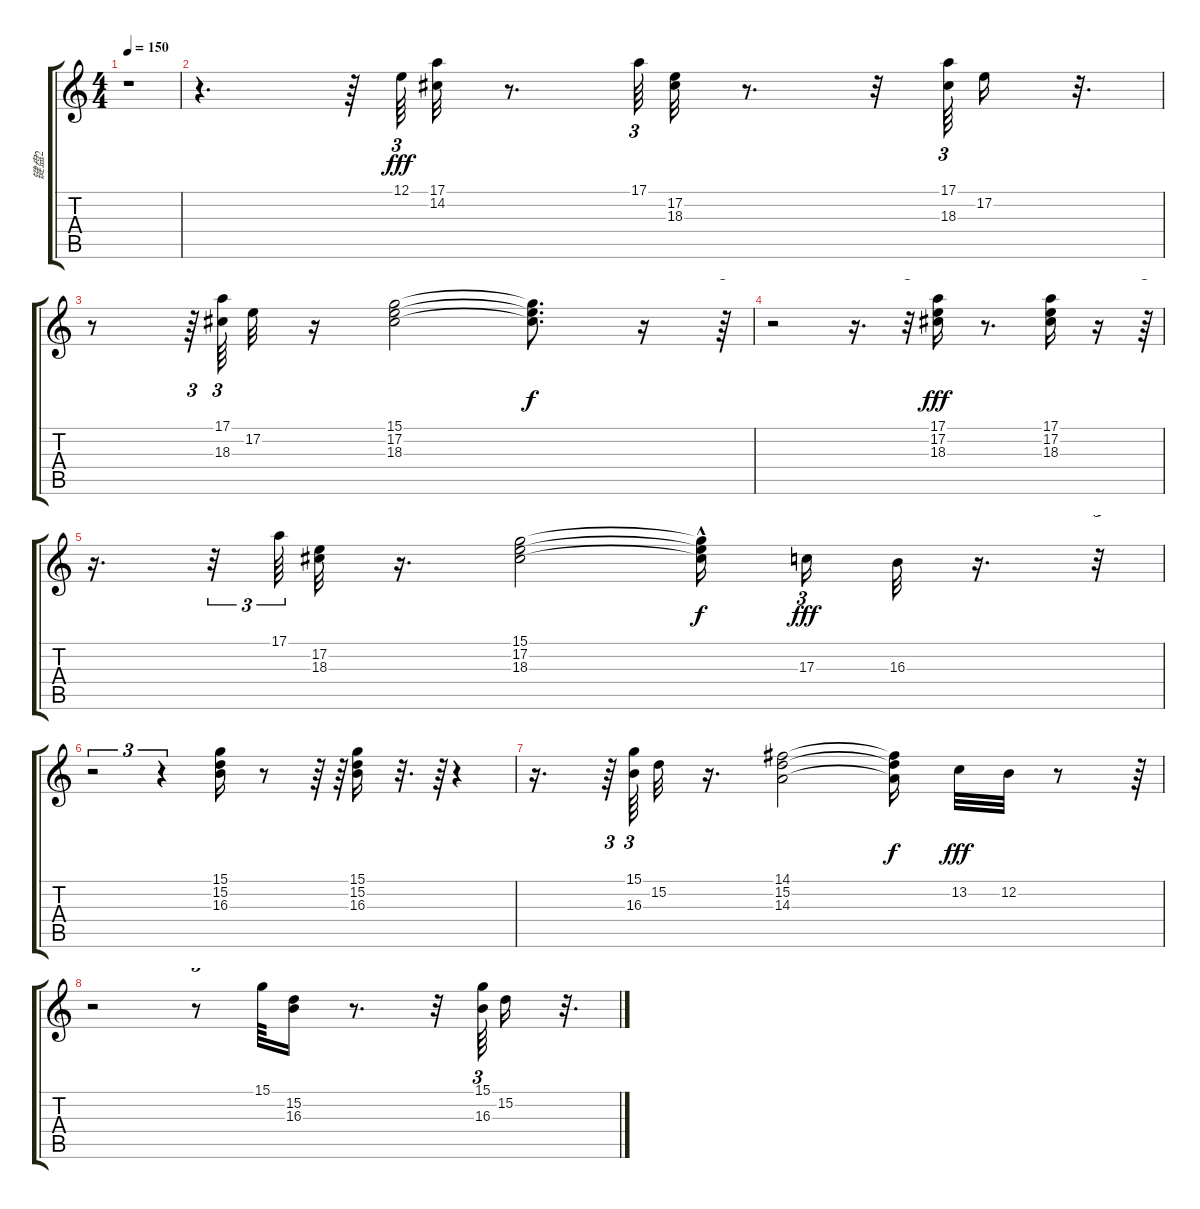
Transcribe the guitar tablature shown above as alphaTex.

\track ("键盘2" "键盘2") {instrument rockorgan}
\staff {score tabs}
\tuning (E4 B3 G3 D3 A2 E2) {hide}
\ts (4 4)
\tempo 150
\clef g2
\ks c
r.1{dy f} |
r.4{d} r.64 12.1.64{tu (3 2) dy fff} (17.1 14.2).32 r.8{d} 17.1.64{tu (3 2)} (17.2 18.3).32 r.8{d} r.32 (17.1 18.3).64{tu (3 2)} 17.2.16 r.32{d} |
r.8 r.64{tu (3 2)} (17.1 18.3).64{tu (3 2)} 17.2.32 r.16 (15.1 17.2 18.3).2 (15.1{t} 17.2{t} 18.3{t}).8{d dy f} r.16 r.64{tu (3 2)} |
r.2 r.16{d} r.32{tu (3 2)} (17.1 17.2 18.3).16{dy fff} r.8{d} (17.1 17.2 18.3).16 r.16 r.64{tu (3 2)} |
r.16{d} r.32{tu (3 2)} 17.1.64{tu (3 2)} (17.2 18.3).32 r.16{d} (15.1 17.2 18.3).2 (15.1{hac t} 17.2{t} 18.3{t}).16{dy f} 17.3.16{tu (3 2) dy fff} 16.3.32 r.16{d} r.32{tu (3 2)} |
r.2{tu (3 2)} r.4{tu (3 2)} (15.1 15.2 16.3).16 r.8 r.64 r.64{tu (3 2)} (15.1 15.2 16.3).16 r.32{d} r.64{tu (3 2)} r.4{tu (3 2)} |
r.16{d} r.64{tu (3 2)} (15.1 16.3).64{tu (3 2)} 15.2.32 r.16{d} (14.1 15.2 14.3).2 (14.1{t} 15.2{t} 14.3{t}).16{dy f} 13.2.32{dy fff} 12.2.32 r.8 r.64{tu (3 2)} |
r.2 r.8{tu (3 2)} 15.1.64 (15.2 16.3).16 r.8{d} r.32 (15.1 16.3).64{tu (3 2)} 15.2.16 r.32{d}
